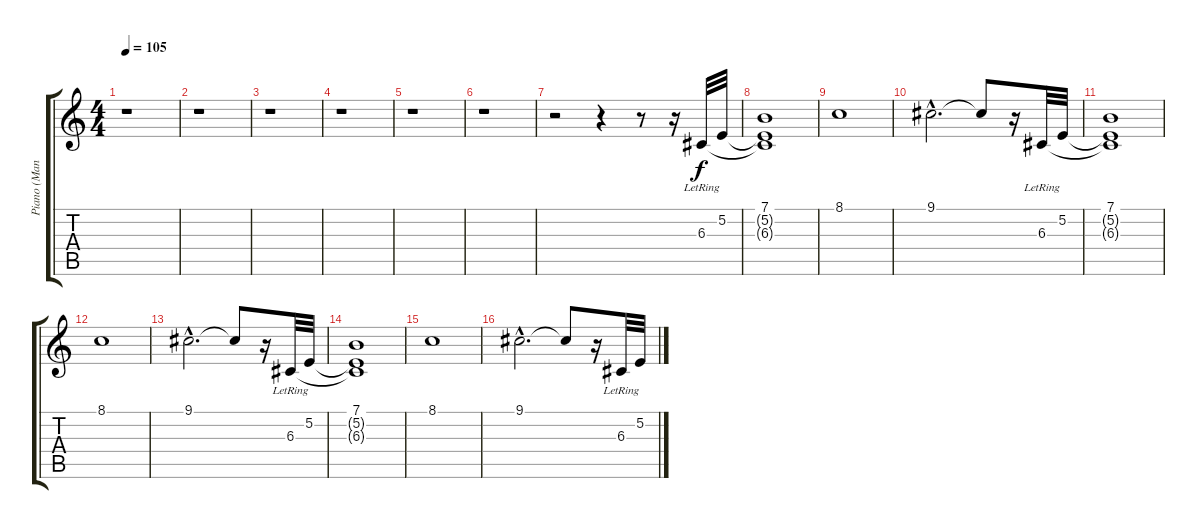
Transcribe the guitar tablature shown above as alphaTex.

\track ("Piano (Manu)" "Piano (Man") {instrument electricpiano1}
\staff {score tabs}
\tuning (E4 B3 G3 D3 A2 E2) {hide}
\ts (4 4)
\tempo 105
\clef g2
\ks c
r.1{dy f} |
r.1 |
r.1 |
r.1 |
r.1 |
r.1 |
r.2 r.4 r.8 r.16 6.3{lr}.32 5.2{lr}.32 |
(7.1 5.2{t} 6.3{t}).1 |
8.1.1 |
9.1{hac}.2{d} 9.1{t}.8 r.16 6.3{lr}.32 5.2{lr}.32 |
(7.1 5.2{t} 6.3{t}).1 |
8.1.1 |
9.1{hac}.2{d} 9.1{t}.8 r.16 6.3{lr}.32 5.2{lr}.32 |
(7.1 5.2{t} 6.3{t}).1 |
8.1.1 |
9.1{hac}.2{d} 9.1{t}.8 r.16 6.3{lr}.32 5.2{lr}.32
